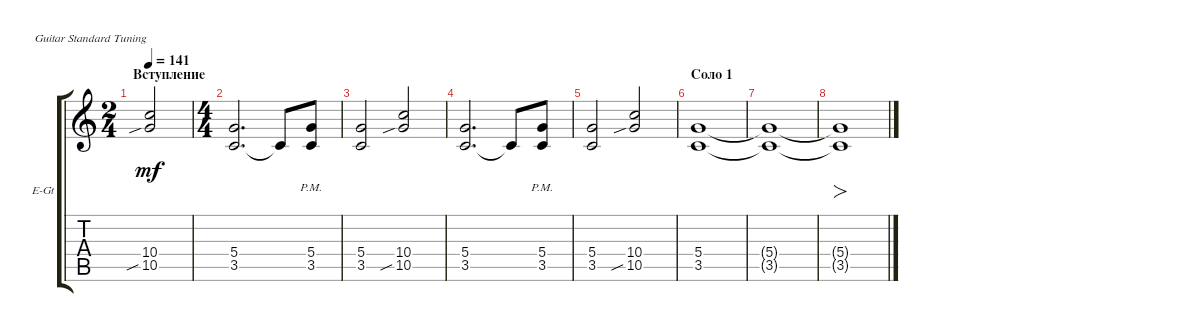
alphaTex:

\defaultSystemsLayout 4
\bracketExtendMode groupsimilarinstruments
\firstSystemTrackNameOrientation horizontal
\otherSystemsTrackNameOrientation horizontal
\track ("Rhytm Guitar" "E-Gt") {instrument distortionguitar}
\staff {score tabs}
\tuning (E4 B3 G3 D3 A2 E2)
\ts (2 4)
\section ("" "Вступление")
\tempo 141
\clef g2
\scale
0.39527
\ks c
(10.5{sib} 10.4).2{dy mf instrument distortionguitar} |
\ts (4 4)
\scale
0.39527 (3.5 5.4).2{d} 3.5{t}.8 (3.5{pm} 5.4{pm}).8 |
\scale
0.209459 (3.5 5.4).2 (10.5{sib} 10.4).2 |
\scale
0.333333 (3.5 5.4).2{d} 3.5{t}.8 (3.5{pm} 5.4{pm}).8 |
\scale
0.333333 (3.5 5.4).2 (10.5{sib} 10.4).2 |
\section ("" "Соло 1")
\scale
0.333333 (5.4 3.5).1 |
\scale
0.333333 (3.5{t} 5.4{t}).1 |
\scale
0.333333 (3.5{t} 5.4{t}).1{fo} |
\scale
0.333333 |
\scale
0.333333 |
\scale
0.333333 |
\scale
0.333333 |
\scale
0.333333 |
\scale
0.333333 |
\scale
0.333333 |
\scale
0.333333
